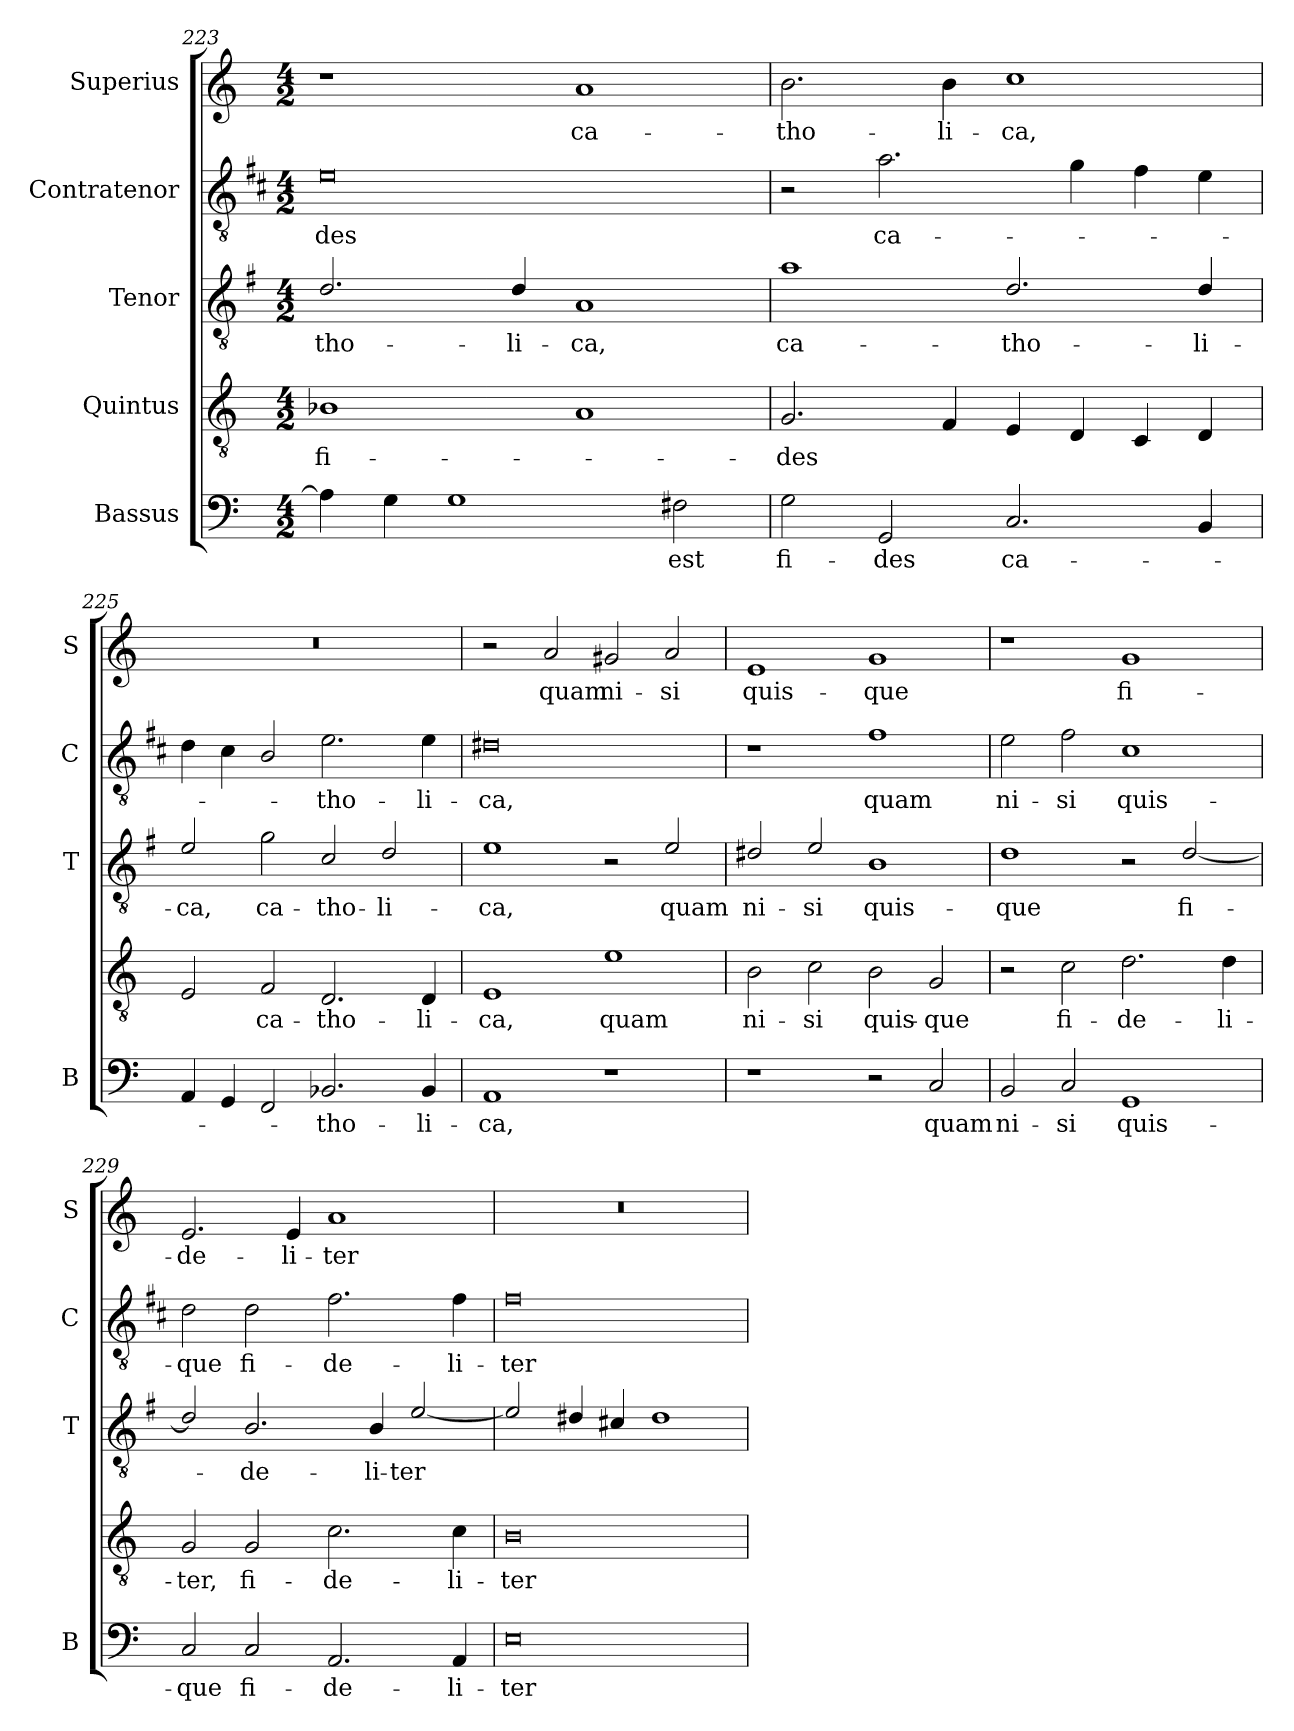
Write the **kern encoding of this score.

**kern	**text	**kern	**text	**kern	**text	**kern	**text	**kern	**text
*part5	*part5	*part4	*part4	*part3	*part3	*part2	*part2	*part1	*part1
*staff5	*staff5	*staff4	*staff4	*staff3	*staff3	*staff2	*staff2	*staff1	*staff1
*I"Bassus	*	*I"Quintus	*	*I"Tenor	*	*I"Contratenor	*	*I"Superius	*
*I'B	*	*	*	*I'T	*	*I'C	*	*I'S	*
!!LO:LB:g=z
*clefF4	*	*clefGv2	*	*clefGv2	*	*clefGv2	*	*clefG2	*
*	*	*	*	*ITrd4c7	*	*ITrd1c2	*	*	*
*k[]	*	*k[]	*	*k[]	*	*k[]	*	*k[]	*
*C:	*	*C:	*	*C:	*	*C:	*	*C:	*
*M4/2	*	*M4/2	*	*M4/2	*	*M4/2	*	*M4/2	*
=223	=223	=223	=223	=223	=223	=223	=223	=223	=223
!	!	!	!LO:LY:b	!	!LO:LY:b	!	!LO:LY:b	!	!
4A\]	.	1B-X	fi-	2.G/	-tho-	0d	-des	1r	.
4G\	.	.	.	.	.	.	.	.	.
1G	.	.	.	.	.	.	.	.	.
!	!	!	!	!	!LO:LY:b	!	!	!	!
.	.	.	.	4G/	-li-	.	.	.	.
!	!	!	!	!	!LO:LY:b	!	!	!	!LO:LY:b
.	.	1A	.	1D	-ca,	.	.	1a	ca-
!	!LO:LY:b	!	!	!	!	!	!	!	!
2F#X\	est	.	.	.	.	.	.	.	.
=224	=224	=224	=224	=224	=224	=224	=224	=224	=224
!	!LO:LY:b	!	!LO:LY:b	!	!LO:LY:b	!	!	!	!LO:LY:b
2G\	fi-	2.G/	-des	1d	ca-	2r	.	2.b\	-tho-
!	!LO:LY:b	!	!	!	!	!	!LO:LY:b	!	!
2GG/	-des	.	.	.	.	2.g\	ca-	.	.
!	!	!	!	!	!	!	!	!	!LO:LY:b
.	.	4F/	.	.	.	.	.	4b\	-li-
!	!LO:LY:b	!	!	!	!LO:LY:b	!	!	!	!LO:LY:b
2.C/	ca-	4E/	.	2.G/	-tho-	.	.	1cc	-ca,
.	.	4D/	.	.	.	4f\	.	.	.
.	.	4C/	.	.	.	4e\	.	.	.
!	!	!	!	!	!LO:LY:b	!	!	!	!
4BB/	.	4D/	.	4G/	-li-	4d\	.	.	.
=225	=225	=225	=225	=225	=225	=225	=225	=225	=225
!	!	!	!	!	!LO:LY:b	!	!	!	!
4AA/	.	2E/	.	2A/	-ca,	4c\	.	0r	.
4GG/	.	.	.	.	.	4B\	.	.	.
!	!	!	!LO:LY:b	!	!LO:LY:b	!	!	!	!
2FF/	.	2F/	ca-	2c\	ca-	2A/	.	.	.
!	!LO:LY:b	!	!LO:LY:b	!	!LO:LY:b	!	!LO:LY:b	!	!
2.BB-X/	-tho-	2.D/	-tho-	2F/	-tho-	2.d\	-tho-	.	.
!	!	!	!	!	!LO:LY:b	!	!	!	!
.	.	.	.	2G/	-li-	.	.	.	.
!	!LO:LY:b	!	!LO:LY:b	!	!	!	!LO:LY:b	!	!
4BB-/	-li-	4D/	-li-	.	.	4d\	-li-	.	.
=226	=226	=226	=226	=226	=226	=226	=226	=226	=226
!	!LO:LY:b	!	!LO:LY:b	!	!LO:LY:b	!	!LO:LY:b	!	!
1AA	-ca,	1E	-ca,	1A	-ca,	0c#X	-ca,	2r	.
!	!	!	!	!	!	!	!	!	!LO:LY:b
.	.	.	.	.	.	.	.	2a/	quam
!	!	!	!LO:LY:b	!	!	!	!	!	!LO:LY:b
1r	.	1e	quam	2r	.	.	.	2g#X/	ni-
!	!	!	!	!	!LO:LY:b	!	!	!	!LO:LY:b
.	.	.	.	2A/	quam	.	.	2a/	-si
=227	=227	=227	=227	=227	=227	=227	=227	=227	=227
!	!	!	!LO:LY:b	!	!LO:LY:b	!	!	!	!LO:LY:b
1r	.	2B\	ni-	2G#X/	ni-	1r	.	1e	quis-
!	!	!	!LO:LY:b	!	!LO:LY:b	!	!	!	!
.	.	2c\	-si	2A/	-si	.	.	.	.
!	!	!	!LO:LY:b	!	!LO:LY:b	!	!LO:LY:b	!	!LO:LY:b
2r	.	2B\	quis-	1E	quis-	1e	quam	1g	-que
!	!LO:LY:b	!	!LO:LY:b	!	!	!	!	!	!
2C/	quam	2G/	-que	.	.	.	.	.	.
=228	=228	=228	=228	=228	=228	=228	=228	=228	=228
!	!LO:LY:b	!	!	!	!LO:LY:b	!	!LO:LY:b	!	!
2BB/	ni-	2r	.	1G	-que	2d\	ni-	1r	.
!	!LO:LY:b	!	!LO:LY:b	!	!	!	!LO:LY:b	!	!
2C/	-si	2c\	fi-	.	.	2e\	-si	.	.
!	!LO:LY:b	!	!LO:LY:b	!	!	!	!LO:LY:b	!	!LO:LY:b
1GG	quis-	2.d\	-de-	2r	.	1B	quis-	1g	fi-
!	!	!	!	!	!LO:LY:b	!	!	!	!
.	.	.	.	[2G/	fi-	.	.	.	.
!	!	!	!LO:LY:b	!	!	!	!	!	!
.	.	4d\	-li-	.	.	.	.	.	.
!!LO:PB:g=z
=229	=229	=229	=229	=229	=229	=229	=229	=229	=229
!	!LO:LY:b	!	!LO:LY:b	!	!	!	!LO:LY:b	!	!LO:LY:b
2C/	-que	2G/	-ter,	2G/]	.	2c\	-que	2.e/	-de-
!	!LO:LY:b	!	!LO:LY:b	!	!LO:LY:b	!	!LO:LY:b	!	!
2C/	fi-	2G/	fi-	2.E/	-de-	2c\	fi-	.	.
!	!	!	!	!	!	!	!	!	!LO:LY:b
.	.	.	.	.	.	.	.	4e/	-li-
!	!LO:LY:b	!	!LO:LY:b	!	!	!	!LO:LY:b	!	!LO:LY:b
2.AA/	-de-	2.c\	-de-	.	.	2.e\	-de-	1a	-ter
!	!	!	!	!	!LO:LY:b	!	!	!	!
.	.	.	.	4E/	-li-	.	.	.	.
!	!	!	!	!	!LO:LY:b	!	!	!	!
.	.	.	.	[2A/	-ter	.	.	.	.
!	!LO:LY:b	!	!LO:LY:b	!	!	!	!LO:LY:b	!	!
4AA/	-li-	4c\	-li-	.	.	4e\	-li-	.	.
=230	=230	=230	=230	=230	=230	=230	=230	=230	=230
!	!LO:LY:b	!	!LO:LY:b	!	!	!	!LO:LY:b	!	!
0E	-ter	0B	-ter	2A/]	.	0e	-ter	0r	.
.	.	.	.	4G#X/	.	.	.	.	.
.	.	.	.	4F#X/	.	.	.	.	.
.	.	.	.	1G#	.	.	.	.	.
=	=	=	=	=	=	=	=	=	=
*-	*-	*-	*-	*-	*-	*-	*-	*-	*-
